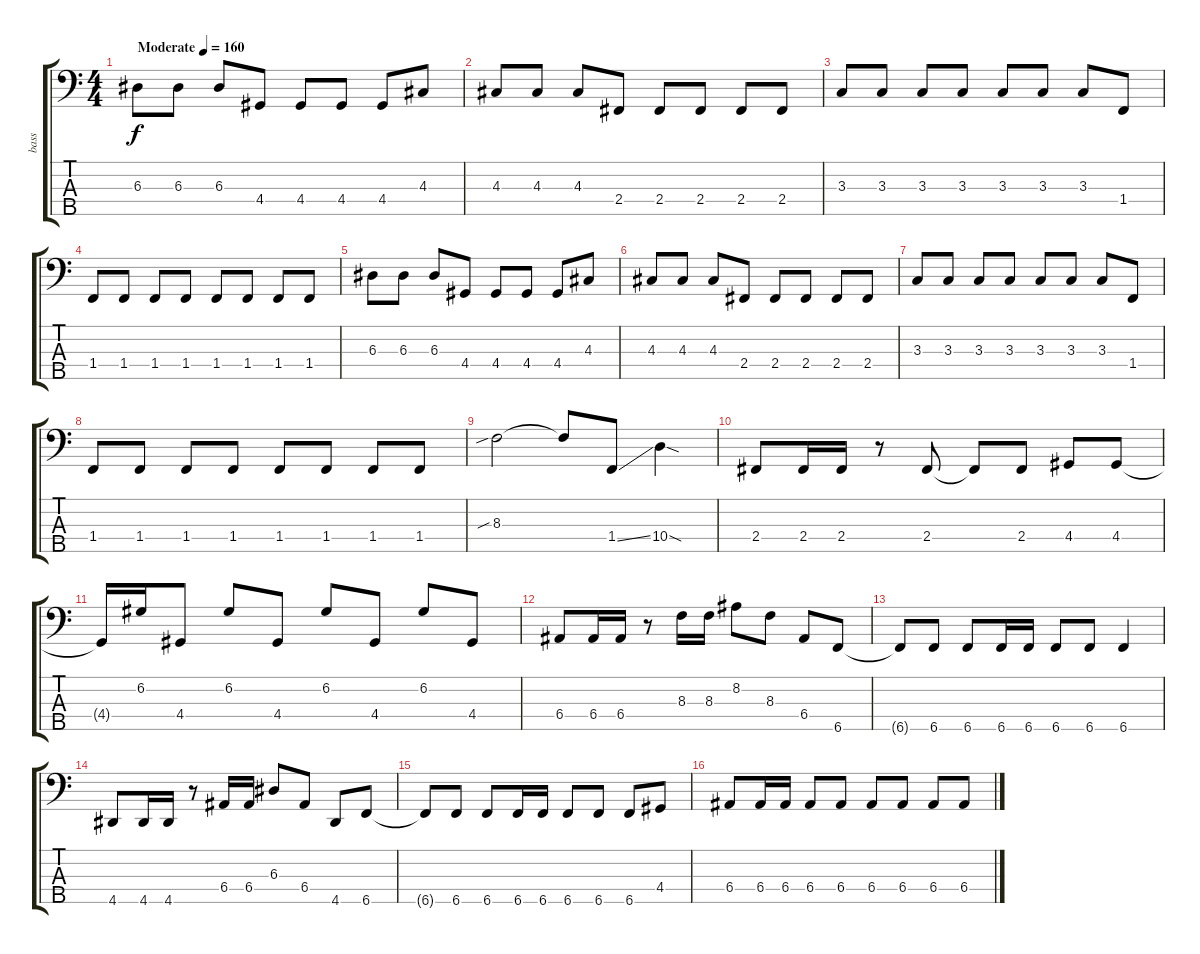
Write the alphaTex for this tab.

\track ("bass" "bass") {instrument electricbassfinger}
\staff {score tabs}
\tuning (G2 D2 A1 E1 B0) {hide}
\ts (4 4)
\tempo (160 "Moderate")
\clef f4
\ks c
6.3.8{dy f instrument electricbassfinger} 6.3.8 6.3.8 4.4.8 4.4.8 4.4.8 4.4.8 4.3.8 |
4.3.8 4.3.8 4.3.8 2.4.8 2.4.8 2.4.8 2.4.8 2.4.8 |
3.3.8 3.3.8 3.3.8 3.3.8 3.3.8 3.3.8 3.3.8 1.4.8 |
1.4.8 1.4.8 1.4.8 1.4.8 1.4.8 1.4.8 1.4.8 1.4.8 |
6.3.8 6.3.8 6.3.8 4.4.8 4.4.8 4.4.8 4.4.8 4.3.8 |
4.3.8 4.3.8 4.3.8 2.4.8 2.4.8 2.4.8 2.4.8 2.4.8 |
3.3.8 3.3.8 3.3.8 3.3.8 3.3.8 3.3.8 3.3.8 1.4.8 |
1.4.8 1.4.8 1.4.8 1.4.8 1.4.8 1.4.8 1.4.8 1.4.8 |
8.3{sib}.2 8.3{t}.8 1.4{ss}.8 10.4{sod}.4 |
2.4.8 2.4.16 2.4.16 r.8 2.4.8 2.4{t}.8 2.4.8 4.4.8 4.4.8 |
4.4{t}.16 6.2.16 4.4.8 6.2.8 4.4.8 6.2.8 4.4.8 6.2.8 4.4.8 |
6.4.8 6.4.16 6.4.16 r.8 8.3.16 8.3.16 8.2.8 8.3.8 6.4.8 6.5.8 |
6.5{t}.8 6.5.8 6.5.8 6.5.16 6.5.16 6.5.8 6.5.8 6.5.4 |
4.5.8 4.5.16 4.5.16 r.8 6.4.16 6.4.16 6.3.8 6.4.8 4.5.8 6.5.8 |
6.5{t}.8 6.5.8 6.5.8 6.5.16 6.5.16 6.5.8 6.5.8 6.5.8 4.4.8 |
6.4.8 6.4.16 6.4.16 6.4.8 6.4.8 6.4.8 6.4.8 6.4.8 6.4.8
